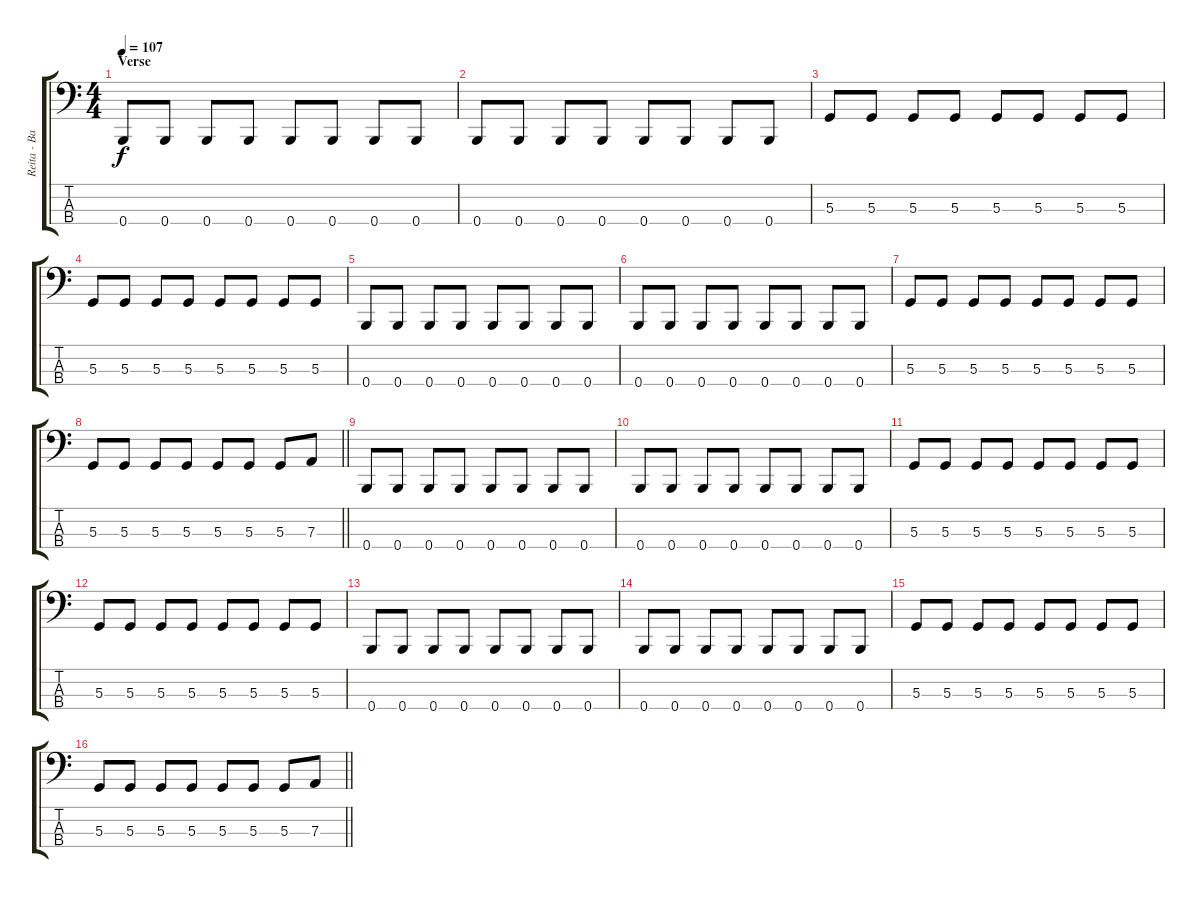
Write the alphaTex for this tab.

\track ("Reita - Bass" "Reita - Ba") {instrument electricbasspick}
\staff {score tabs}
\tuning (C2 G1 D1 B0) {hide}
\ts (4 4)
\section ("" "Verse")
\tempo 107
\clef f4
\ks c
0.4.8{dy f} 0.4.8 0.4.8 0.4.8 0.4.8 0.4.8 0.4.8 0.4.8 |
0.4.8 0.4.8 0.4.8 0.4.8 0.4.8 0.4.8 0.4.8 0.4.8 |
5.3.8 5.3.8 5.3.8 5.3.8 5.3.8 5.3.8 5.3.8 5.3.8 |
5.3.8 5.3.8 5.3.8 5.3.8 5.3.8 5.3.8 5.3.8 5.3.8 |
0.4.8 0.4.8 0.4.8 0.4.8 0.4.8 0.4.8 0.4.8 0.4.8 |
0.4.8 0.4.8 0.4.8 0.4.8 0.4.8 0.4.8 0.4.8 0.4.8 |
5.3.8 5.3.8 5.3.8 5.3.8 5.3.8 5.3.8 5.3.8 5.3.8 |
\barLineRight lightlight
5.3.8 5.3.8 5.3.8 5.3.8 5.3.8 5.3.8 5.3.8 7.3.8 |
\section ("" "")
0.4.8 0.4.8 0.4.8 0.4.8 0.4.8 0.4.8 0.4.8 0.4.8 |
0.4.8 0.4.8 0.4.8 0.4.8 0.4.8 0.4.8 0.4.8 0.4.8 |
5.3.8 5.3.8 5.3.8 5.3.8 5.3.8 5.3.8 5.3.8 5.3.8 |
5.3.8 5.3.8 5.3.8 5.3.8 5.3.8 5.3.8 5.3.8 5.3.8 |
0.4.8 0.4.8 0.4.8 0.4.8 0.4.8 0.4.8 0.4.8 0.4.8 |
0.4.8 0.4.8 0.4.8 0.4.8 0.4.8 0.4.8 0.4.8 0.4.8 |
5.3.8 5.3.8 5.3.8 5.3.8 5.3.8 5.3.8 5.3.8 5.3.8 |
\barLineRight lightlight
5.3.8 5.3.8 5.3.8 5.3.8 5.3.8 5.3.8 5.3.8 7.3.8
